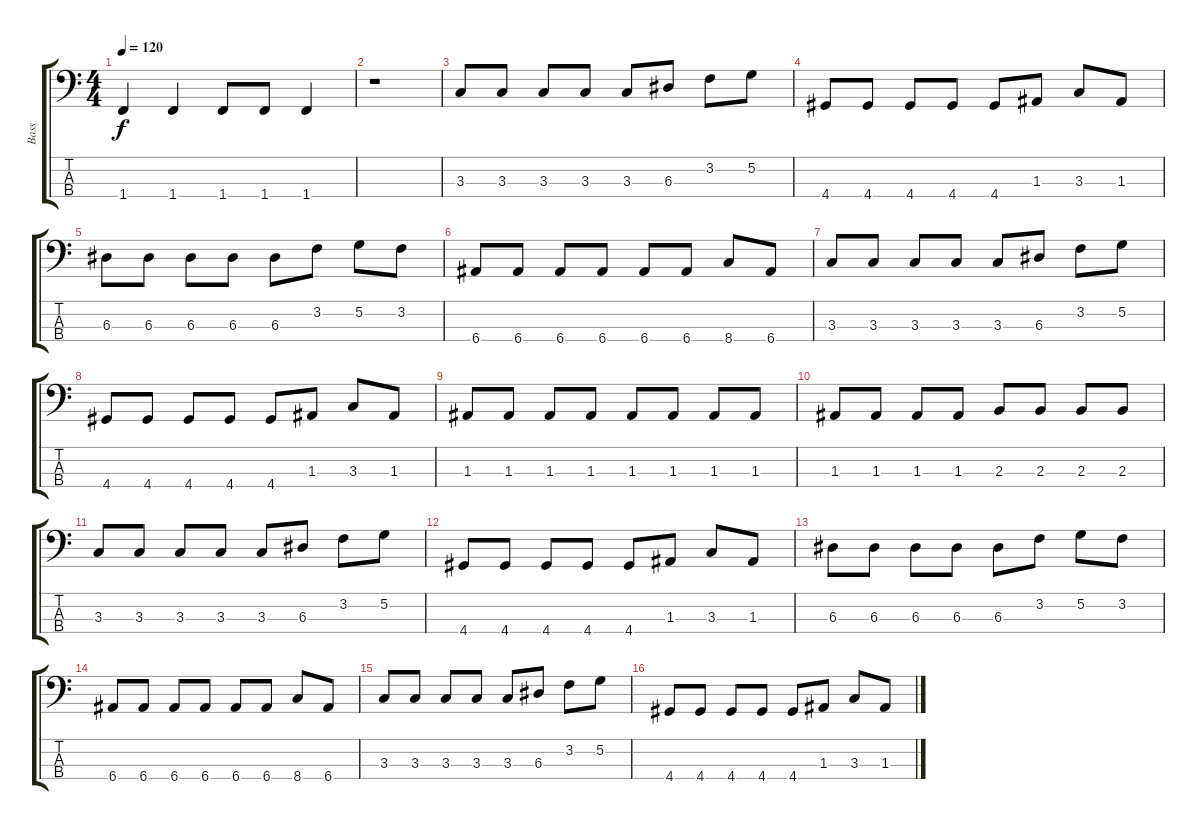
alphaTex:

\track ("Bass" "Bass") {instrument electricbassfinger}
\staff {score tabs}
\tuning (G2 D2 A1 E1) {hide}
\ts (4 4)
\tempo 120
\clef f4
\ks c
1.4.4{dy f} 1.4.4 1.4.8 1.4.8 1.4.4 |
r.1 |
3.3.8 3.3.8 3.3.8 3.3.8 3.3.8 6.3.8 3.2.8 5.2.8 |
4.4.8 4.4.8 4.4.8 4.4.8 4.4.8 1.3.8 3.3.8 1.3.8 |
6.3.8 6.3.8 6.3.8 6.3.8 6.3.8 3.2.8 5.2.8 3.2.8 |
6.4.8 6.4.8 6.4.8 6.4.8 6.4.8 6.4.8 8.4.8 6.4.8 |
3.3.8 3.3.8 3.3.8 3.3.8 3.3.8 6.3.8 3.2.8 5.2.8 |
4.4.8 4.4.8 4.4.8 4.4.8 4.4.8 1.3.8 3.3.8 1.3.8 |
1.3.8 1.3.8 1.3.8 1.3.8 1.3.8 1.3.8 1.3.8 1.3.8 |
1.3.8 1.3.8 1.3.8 1.3.8 2.3.8 2.3.8 2.3.8 2.3.8 |
3.3.8 3.3.8 3.3.8 3.3.8 3.3.8 6.3.8 3.2.8 5.2.8 |
4.4.8 4.4.8 4.4.8 4.4.8 4.4.8 1.3.8 3.3.8 1.3.8 |
6.3.8 6.3.8 6.3.8 6.3.8 6.3.8 3.2.8 5.2.8 3.2.8 |
6.4.8 6.4.8 6.4.8 6.4.8 6.4.8 6.4.8 8.4.8 6.4.8 |
3.3.8 3.3.8 3.3.8 3.3.8 3.3.8 6.3.8 3.2.8 5.2.8 |
4.4.8 4.4.8 4.4.8 4.4.8 4.4.8 1.3.8 3.3.8 1.3.8
